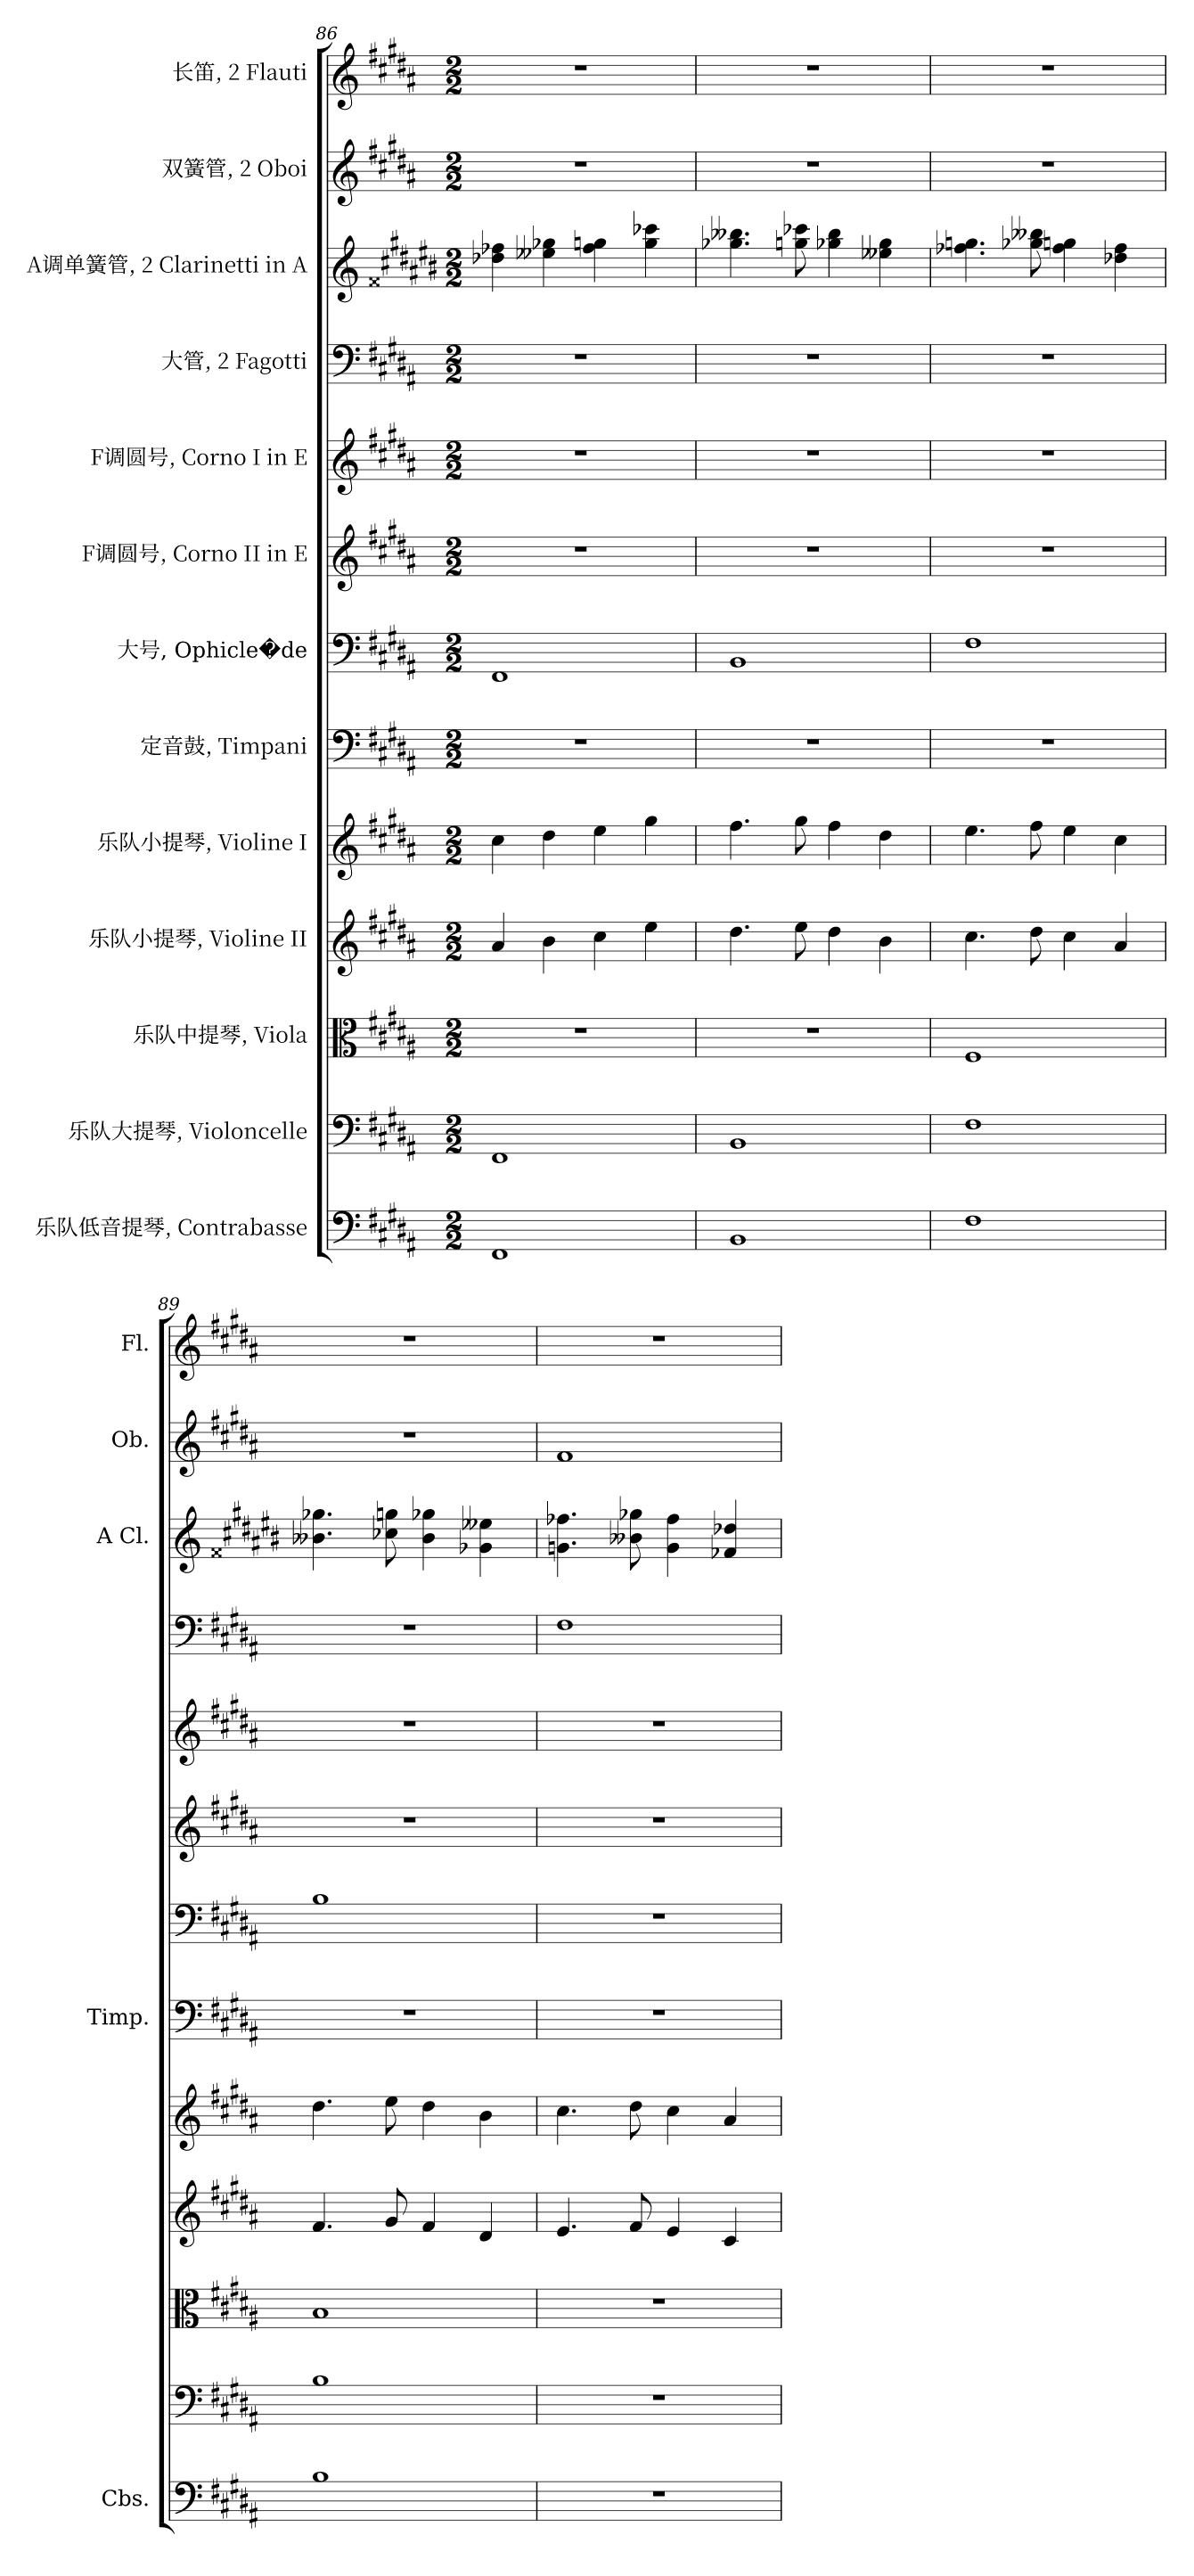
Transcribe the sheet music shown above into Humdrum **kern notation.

**kern	**kern	**kern	**kern	**kern	**kern	**kern	**kern	**kern	**kern	**kern	**kern	**kern
*part13	*part12	*part11	*part10	*part9	*part8	*part7	*part6	*part5	*part4	*part3	*part2	*part1
*staff13	*staff12	*staff11	*staff10	*staff9	*staff8	*staff7	*staff6	*staff5	*staff4	*staff3	*staff2	*staff1
*I"乐队低音提琴, Contrabasse	*I"乐队大提琴, Violoncelle	*I"乐队中提琴, Viola	*I"乐队小提琴, Violine II	*I"乐队小提琴, Violine I	*I"定音鼓, Timpani	*I"大号, Ophicle�de	*I"F调圆号, Corno II in E	*I"F调圆号, Corno I in E	*I"大管, 2 Fagotti	*I"A调单簧管, 2 Clarinetti in A	*I"双簧管, 2 Oboi	*I"长笛, 2 Flauti
*I'Cbs.	*	*	*	*	*I'Timp.	*	*	*	*	*I'A Cl.	*I'Ob.	*I'Fl.
*clefF4	*clefF4	*clefC3	*clefG2	*clefG2	*clefF4	*clefF4	*clefG2	*clefG2	*clefF4	*clefG2	*clefG2	*clefG2
*ITrd7c12	*	*	*	*	*	*	*ITrd4c7	*ITrd4c7	*	*ITrd2c3	*	*
*k[f#c#g#d#a#]	*k[f#c#g#d#a#]	*k[f#c#g#d#a#]	*k[f#c#g#d#a#]	*k[f#c#g#d#a#]	*k[f#c#g#d#a#]	*k[f#c#g#d#a#]	*k[f#c#g#d#]	*k[f#c#g#d#]	*k[f#c#g#d#a#]	*k[f##c#g#d#a#e#b#]	*k[f#c#g#d#a#]	*k[f#c#g#d#a#]
*M2/2	*M2/2	*M2/2	*M2/2	*M2/2	*M2/2	*M2/2	*M2/2	*M2/2	*M2/2	*M2/2	*M2/2	*M2/2
*MM253	*MM253	*MM253	*MM253	*MM253	*MM253	*MM253	*MM253	*MM253	*MM253	*MM253	*MM253	*MM253
=86	=86	=86	=86	=86	=86	=86	=86	=86	=86	=86	=86	=86
1FFF#	1FF#	1r	4a#/	4cc#\	1r	1FF#	1r	1r	1r	4b-X\ 4dd-X\	1r	1r
.	.	.	4b\	4dd#\	.	.	.	.	.	4cc-X\ 4ee-X\	.	.
.	.	.	4cc#\	4ee\	.	.	.	.	.	4dd-\ 4een\	.	.
.	.	.	4ee\	4gg#\	.	.	.	.	.	4ee\ 4aa-X\	.	.
!!LO:PB:g=z
=87	=87	=87	=87	=87	=87	=87	=87	=87	=87	=87	=87	=87
*	*	*	*	*	*	*	*	*	*	*	*	*MM253
1BBB	1BB	1r	4.dd#\	4.ff#\	1r	1BB	1r	1r	1r	4.ee-X\ 4.gg-X\	1r	1r
.	.	.	8ee\	8gg#\	.	.	.	.	.	8een\ 8aa-X\	.	.
.	.	.	4dd#\	4ff#\	.	.	.	.	.	4ee-X\ 4gg-\	.	.
.	.	.	4b\	4dd#\	.	.	.	.	.	4cc-X\ 4ee-\	.	.
=88	=88	=88	=88	=88	=88	=88	=88	=88	=88	=88	=88	=88
*	*	*	*	*	*	*	*	*	*	*	*	*MM253
1FF#	1F#	1F#	4.cc#\	4.ee\	1r	1F#	1r	1r	1r	4.dd-X\ 4.een\	1r	1r
.	.	.	8dd#\	8ff#\	.	.	.	.	.	8ee-X\ 8gg-X\	.	.
.	.	.	4cc#\	4ee\	.	.	.	.	.	4dd-\ 4een\	.	.
.	.	.	4a#/	4cc#\	.	.	.	.	.	4b-X\ 4dd-\	.	.
=89	=89	=89	=89	=89	=89	=89	=89	=89	=89	=89	=89	=89
*	*	*	*	*	*	*	*	*	*	*	*	*MM250
1BB	1B	1B	4.f#/	4.dd#\	1r	1B	1r	1r	1r	4.g-X\ 4.ee-X\	1r	1r
.	.	.	8g#/	8ee\	.	.	.	.	.	8a-X\ 8een\	.	.
.	.	.	4f#/	4dd#\	.	.	.	.	.	4g-\ 4ee-X\	.	.
.	.	.	4d#/	4b\	.	.	.	.	.	4e-X\ 4cc-X\	.	.
=90	=90	=90	=90	=90	=90	=90	=90	=90	=90	=90	=90	=90
*	*	*	*	*	*	*	*	*	*	*	*	*MM250
1r	1r	1r	4.e/	4.cc#\	1r	1r	1r	1r	1F#	4.en\ 4.dd-X\	1f#	1r
.	.	.	8f#/	8dd#\	.	.	.	.	.	8g-X\ 8ee-X\	.	.
.	.	.	4e/	4cc#\	.	.	.	.	.	4e\ 4dd-\	.	.
.	.	.	4c#/	4a#/	.	.	.	.	.	4d-X/ 4b-X/	.	.
=	=	=	=	=	=	=	=	=	=	=	=	=
*-	*-	*-	*-	*-	*-	*-	*-	*-	*-	*-	*-	*-
